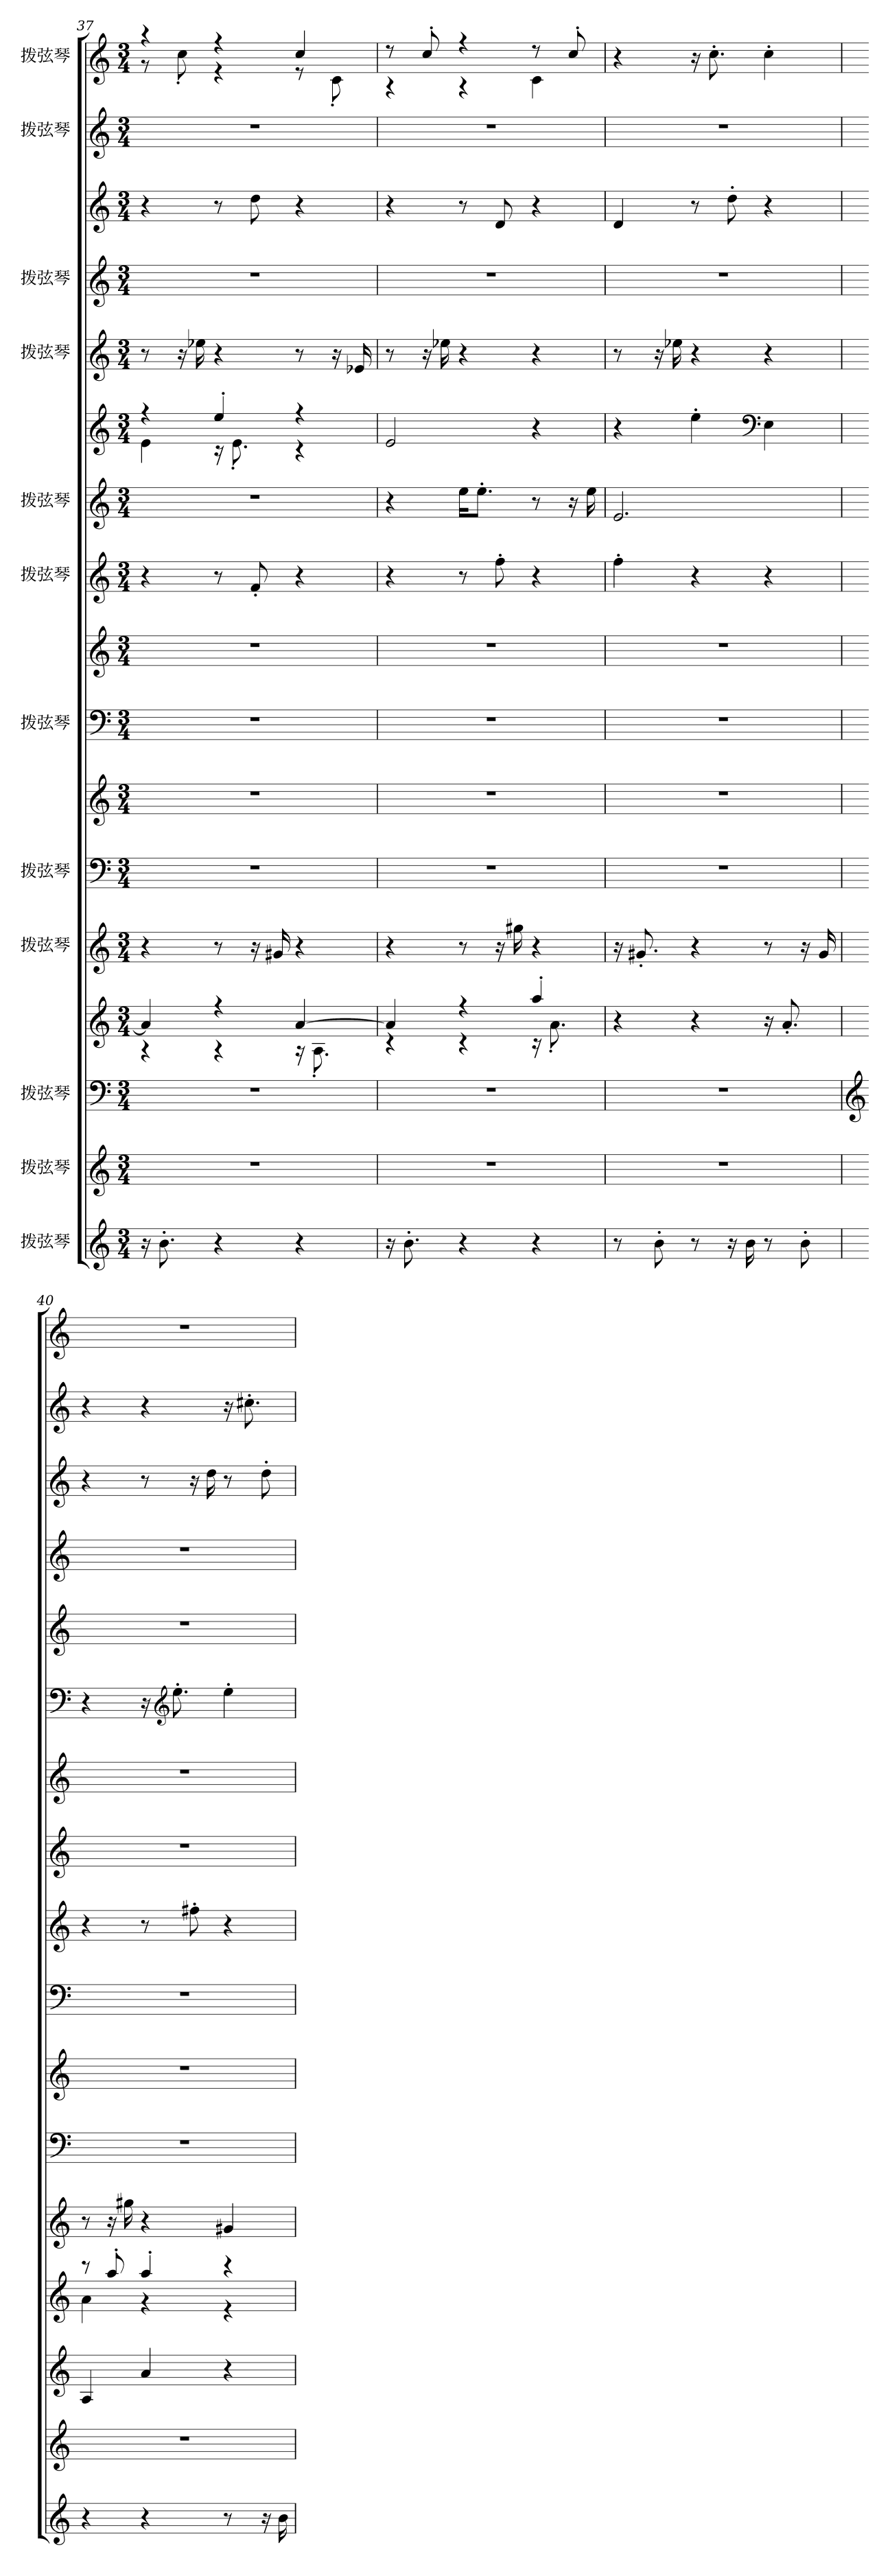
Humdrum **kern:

**kern	**kern	**kern	**kern	**kern	**kern	**kern	**kern	**kern	**kern	**kern	**kern	**kern	**kern	**kern	**kern	**kern
*part12	*part11	*part10	*part10	*part9	*part8	*part8	*part7	*part7	*part6	*part5	*part5	*part4	*part3	*part3	*part2	*part1
*staff17	*staff16	*staff15	*staff14	*staff13	*staff12	*staff11	*staff10	*staff9	*staff8	*staff7	*staff6	*staff5	*staff4	*staff3	*staff2	*staff1
*I"拨弦琴	*I"拨弦琴	*I"拨弦琴	*	*I"拨弦琴	*I"拨弦琴	*	*I"拨弦琴	*	*I"拨弦琴	*I"拨弦琴	*	*I"拨弦琴	*I"拨弦琴	*	*I"拨弦琴	*I"拨弦琴
*clefG2	*clefG2	*clefF4	*clefG2	*clefG2	*clefF4	*clefG2	*clefF4	*clefG2	*clefG2	*clefG2	*clefG2	*clefG2	*clefG2	*clefG2	*clefG2	*clefG2
*k[]	*k[]	*k[]	*k[]	*k[]	*k[]	*k[]	*k[]	*k[]	*k[]	*k[]	*k[]	*k[]	*k[]	*k[]	*k[]	*k[]
*M3/4	*M3/4	*M3/4	*M3/4	*M3/4	*M3/4	*M3/4	*M3/4	*M3/4	*M3/4	*M3/4	*M3/4	*M3/4	*M3/4	*M3/4	*M3/4	*M3/4
=37	=37	=37	=37	=37	=37	=37	=37	=37	=37	=37	=37	=37	=37	=37	=37	=37
*	*	*	*^	*	*	*	*	*	*	*	*^	*	*	*	*	*^
16r	2.r	2.r	4a/]	4r	4r	2.r	2.r	2.r	2.r	4r	2.r	4r	4e\	8r	2.r	4r	2.r	4r	8r
8.b'\	.	.	.	.	.	.	.	.	.	.	.	.	.	.	.	.	.	.	.
.	.	.	.	.	.	.	.	.	.	.	.	.	.	16r	.	.	.	.	8cc'\
.	.	.	.	.	.	.	.	.	.	.	.	.	.	16ee-X\	.	.	.	.	.
4r	.	.	4r	4r	8r	.	.	.	.	8r	.	4ee'/	16r	4r	.	8r	.	4r	4r
.	.	.	.	.	.	.	.	.	.	.	.	.	8.e'\	.	.	.	.	.	.
.	.	.	.	.	16r	.	.	.	.	8f'/	.	.	.	.	.	8dd\	.	.	.
.	.	.	.	.	16g#X/	.	.	.	.	.	.	.	.	.	.	.	.	.	.
4r	.	.	[4a/	16r	4r	.	.	.	.	4r	.	4r	4r	8r	.	4r	.	4cc/	8r
.	.	.	.	8.A'\	.	.	.	.	.	.	.	.	.	.	.	.	.	.	.
.	.	.	.	.	.	.	.	.	.	.	.	.	.	16r	.	.	.	.	8c'\
.	.	.	.	.	.	.	.	.	.	.	.	.	.	16e-X/	.	.	.	.	.
*	*	*	*	*	*	*	*	*	*	*	*	*v	*v	*	*	*	*	*	*
=38	=38	=38	=38	=38	=38	=38	=38	=38	=38	=38	=38	=38	=38	=38	=38	=38	=38	=38
16r	2.r	2.r	4a/]	4r	4r	2.r	2.r	2.r	2.r	4r	4r	2e/	8r	2.r	4r	2.r	8r	4r
8.b'\	.	.	.	.	.	.	.	.	.	.	.	.	.	.	.	.	.	.
.	.	.	.	.	.	.	.	.	.	.	.	.	16r	.	.	.	8cc'/	.
.	.	.	.	.	.	.	.	.	.	.	.	.	16ee-X\	.	.	.	.	.
4r	.	.	4r	4r	8r	.	.	.	.	8r	16ee\KL	.	4r	.	8r	.	4r	4r
.	.	.	.	.	.	.	.	.	.	.	8.ee'\J	.	.	.	.	.	.	.
.	.	.	.	.	16r	.	.	.	.	8ff'\	.	.	.	.	8d/	.	.	.
.	.	.	.	.	16gg#X\	.	.	.	.	.	.	.	.	.	.	.	.	.
4r	.	.	4aa'/	16r	4r	.	.	.	.	4r	8r	4r	4r	.	4r	.	8r	4c\
.	.	.	.	8.a'\	.	.	.	.	.	.	.	.	.	.	.	.	.	.
.	.	.	.	.	.	.	.	.	.	.	16r	.	.	.	.	.	8cc'/	.
.	.	.	.	.	.	.	.	.	.	.	16ee\	.	.	.	.	.	.	.
*	*	*	*v	*v	*	*	*	*	*	*	*	*	*	*	*	*	*v	*v
!!LO:PB:g=z
=39	=39	=39	=39	=39	=39	=39	=39	=39	=39	=39	=39	=39	=39	=39	=39	=39
8r	2.r	2.r	4r	16r	2.r	2.r	2.r	2.r	4ff'\	2.e/	4r	8r	2.r	4d/	2.r	4r
.	.	.	.	8.g#X'/	.	.	.	.	.	.	.	.	.	.	.	.
8b'\	.	.	.	.	.	.	.	.	.	.	.	16r	.	.	.	.
.	.	.	.	.	.	.	.	.	.	.	.	16ee-X\	.	.	.	.
8r	.	.	4r	4r	.	.	.	.	4r	.	4ee'\	4r	.	8r	.	16r
.	.	.	.	.	.	.	.	.	.	.	.	.	.	.	.	8.cc'\
16r	.	.	.	.	.	.	.	.	.	.	.	.	.	8dd'\	.	.
16b\	.	.	.	.	.	.	.	.	.	.	.	.	.	.	.	.
*	*	*	*	*	*	*	*	*	*	*	*clefF4	*	*	*	*	*
8r	.	.	16r	8r	.	.	.	.	4r	.	4E\	4r	.	4r	.	4cc'\
.	.	.	8.a'/	.	.	.	.	.	.	.	.	.	.	.	.	.
8b'\	.	.	.	16r	.	.	.	.	.	.	.	.	.	.	.	.
.	.	.	.	16g#/	.	.	.	.	.	.	.	.	.	.	.	.
=40	=40	=40	=40	=40	=40	=40	=40	=40	=40	=40	=40	=40	=40	=40	=40	=40
*	*	*clefG2	*	*	*	*	*	*	*	*	*	*	*	*	*	*
*	*	*	*^	*	*	*	*	*	*	*	*	*	*	*	*	*
4r	2.r	4A/	8r	4a\	8r	2.r	2.r	2.r	4r	2.r	2.r	4r	2.r	2.r	4r	4r	2.r
.	.	.	8aa'/	.	16r	.	.	.	.	.	.	.	.	.	.	.	.
.	.	.	.	.	16gg#X\	.	.	.	.	.	.	.	.	.	.	.	.
4r	.	4a/	4aa'/	4r	4r	.	.	.	8r	.	.	16r	.	.	8r	4r	.
*	*	*	*	*	*	*	*	*	*	*	*	*clefG2	*	*	*	*	*
.	.	.	.	.	.	.	.	.	.	.	.	8.ee'\	.	.	.	.	.
.	.	.	.	.	.	.	.	.	8ff#X'\	.	.	.	.	.	16r	.	.
.	.	.	.	.	.	.	.	.	.	.	.	.	.	.	16dd\	.	.
8r	.	4r	4r	4r	4g#X/	.	.	.	4r	.	.	4ee'\	.	.	8r	16r	.
.	.	.	.	.	.	.	.	.	.	.	.	.	.	.	.	8.cc#X'\	.
16r	.	.	.	.	.	.	.	.	.	.	.	.	.	.	8dd'\	.	.
16b\	.	.	.	.	.	.	.	.	.	.	.	.	.	.	.	.	.
*	*	*	*v	*v	*	*	*	*	*	*	*	*	*	*	*	*	*
=	=	=	=	=	=	=	=	=	=	=	=	=	=	=	=	=
*-	*-	*-	*-	*-	*-	*-	*-	*-	*-	*-	*-	*-	*-	*-	*-	*-
